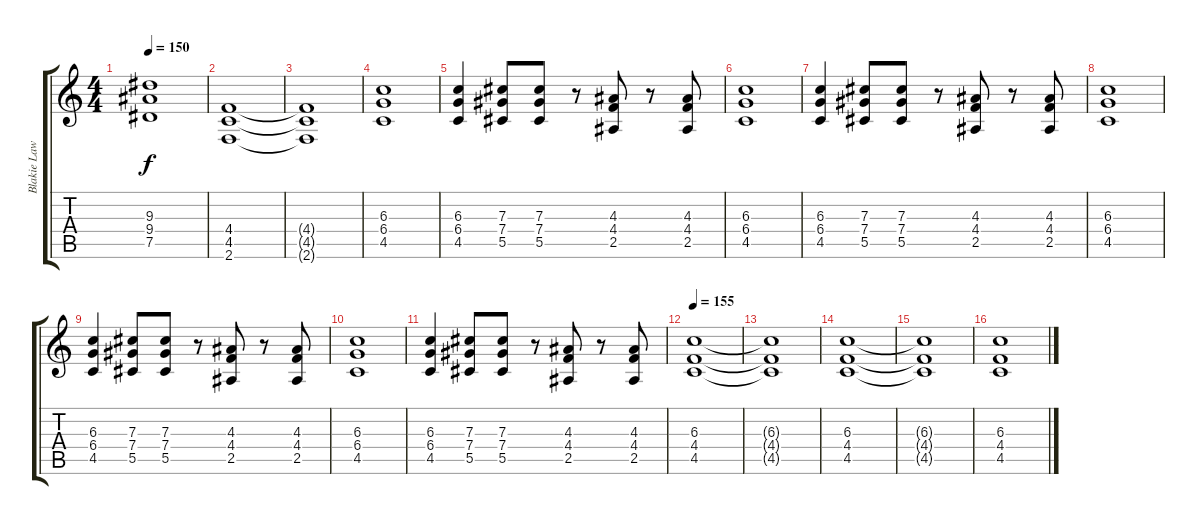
\track ("Blakie Lawless" "Blakie Law") {instrument distortionguitar}
\staff {score tabs}
\tuning (Eb4 Bb3 Gb3 Db3 Ab2 Eb2) {hide}
\ts (4 4)
\tempo 150
\clef g2
\ks c
(9.3 9.4 7.5).1{dy f} |
(4.4 4.5 2.6).1 |
(4.4{t} 4.5{t} 2.6{t}).1 |
(6.3 6.4 4.5).1 |
(6.3 6.4 4.5).4 (7.3 7.4 5.5).8 (7.3 7.4 5.5).8 r.8 (4.3 4.4 2.5).8 r.8 (4.3 4.4 2.5).8 |
(6.3 6.4 4.5).1 |
(6.3 6.4 4.5).4 (7.3 7.4 5.5).8 (7.3 7.4 5.5).8 r.8 (4.3 4.4 2.5).8 r.8 (4.3 4.4 2.5).8 |
(6.3 6.4 4.5).1 |
(6.3 6.4 4.5).4 (7.3 7.4 5.5).8 (7.3 7.4 5.5).8 r.8 (4.3 4.4 2.5).8 r.8 (4.3 4.4 2.5).8 |
(6.3 6.4 4.5).1 |
(6.3 6.4 4.5).4 (7.3 7.4 5.5).8 (7.3 7.4 5.5).8 r.8 (4.3 4.4 2.5).8 r.8 (4.3 4.4 2.5).8 |
\tempo 155
(6.3 4.4 4.5).1{volume 12} |
(6.3{t} 4.4{t} 4.5{t}).1 |
(6.3 4.4 4.5).1 |
(6.3{t} 4.4{t} 4.5{t}).1 |
(6.3 4.4 4.5).1
